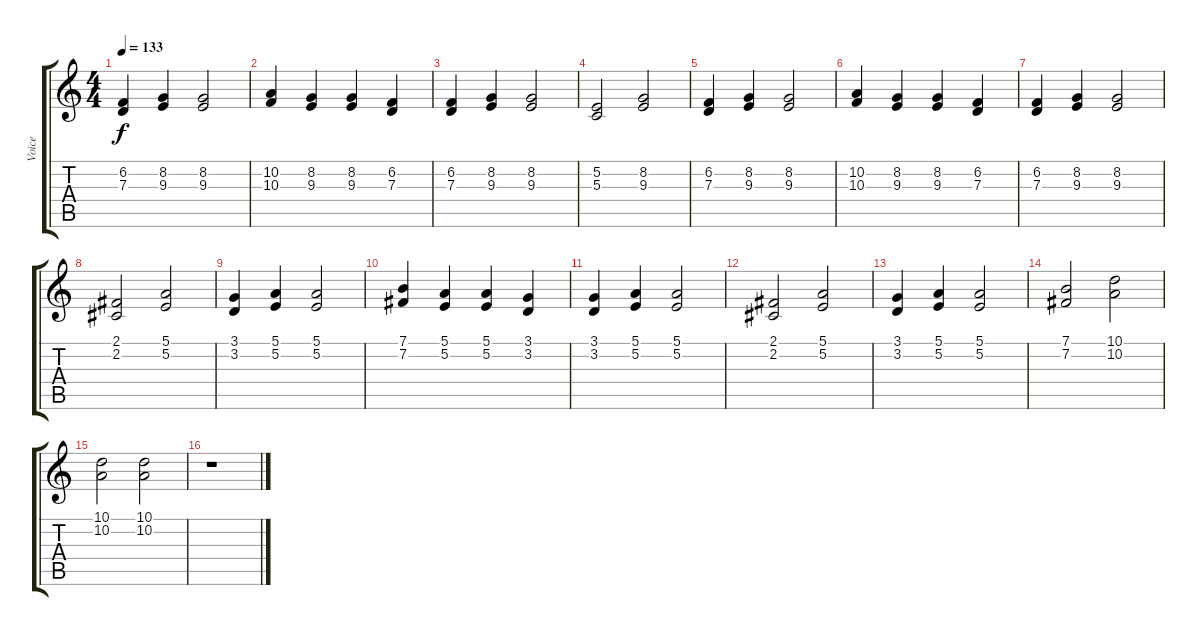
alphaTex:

\track ("Voice" "Voice") {instrument trumpet}
\staff {score tabs}
\tuning (E4 B3 G3 D3 A2 E2) {hide}
\ts (4 4)
\tempo 133
\clef g2
\ks c
(6.2 7.3).4{dy f} (8.2 9.3).4 (8.2 9.3).2 |
(10.2 10.3).4 (8.2 9.3).4 (8.2 9.3).4 (6.2 7.3).4 |
(6.2 7.3).4 (8.2 9.3).4 (8.2 9.3).2 |
(5.2 5.3).2 (8.2 9.3).2 |
(6.2 7.3).4 (8.2 9.3).4 (8.2 9.3).2 |
(10.2 10.3).4 (8.2 9.3).4 (8.2 9.3).4 (6.2 7.3).4 |
(6.2 7.3).4 (8.2 9.3).4 (8.2 9.3).2 |
(2.1 2.2).2 (5.1 5.2).2 |
(3.1 3.2).4 (5.1 5.2).4 (5.1 5.2).2 |
(7.1 7.2).4 (5.1 5.2).4 (5.1 5.2).4 (3.1 3.2).4 |
(3.1 3.2).4 (5.1 5.2).4 (5.1 5.2).2 |
(2.1 2.2).2 (5.1 5.2).2 |
(3.1 3.2).4 (5.1 5.2).4 (5.1 5.2).2 |
(7.1 7.2).2 (10.1 10.2).2 |
(10.1 10.2).2 (10.1 10.2).2 |
r.1
